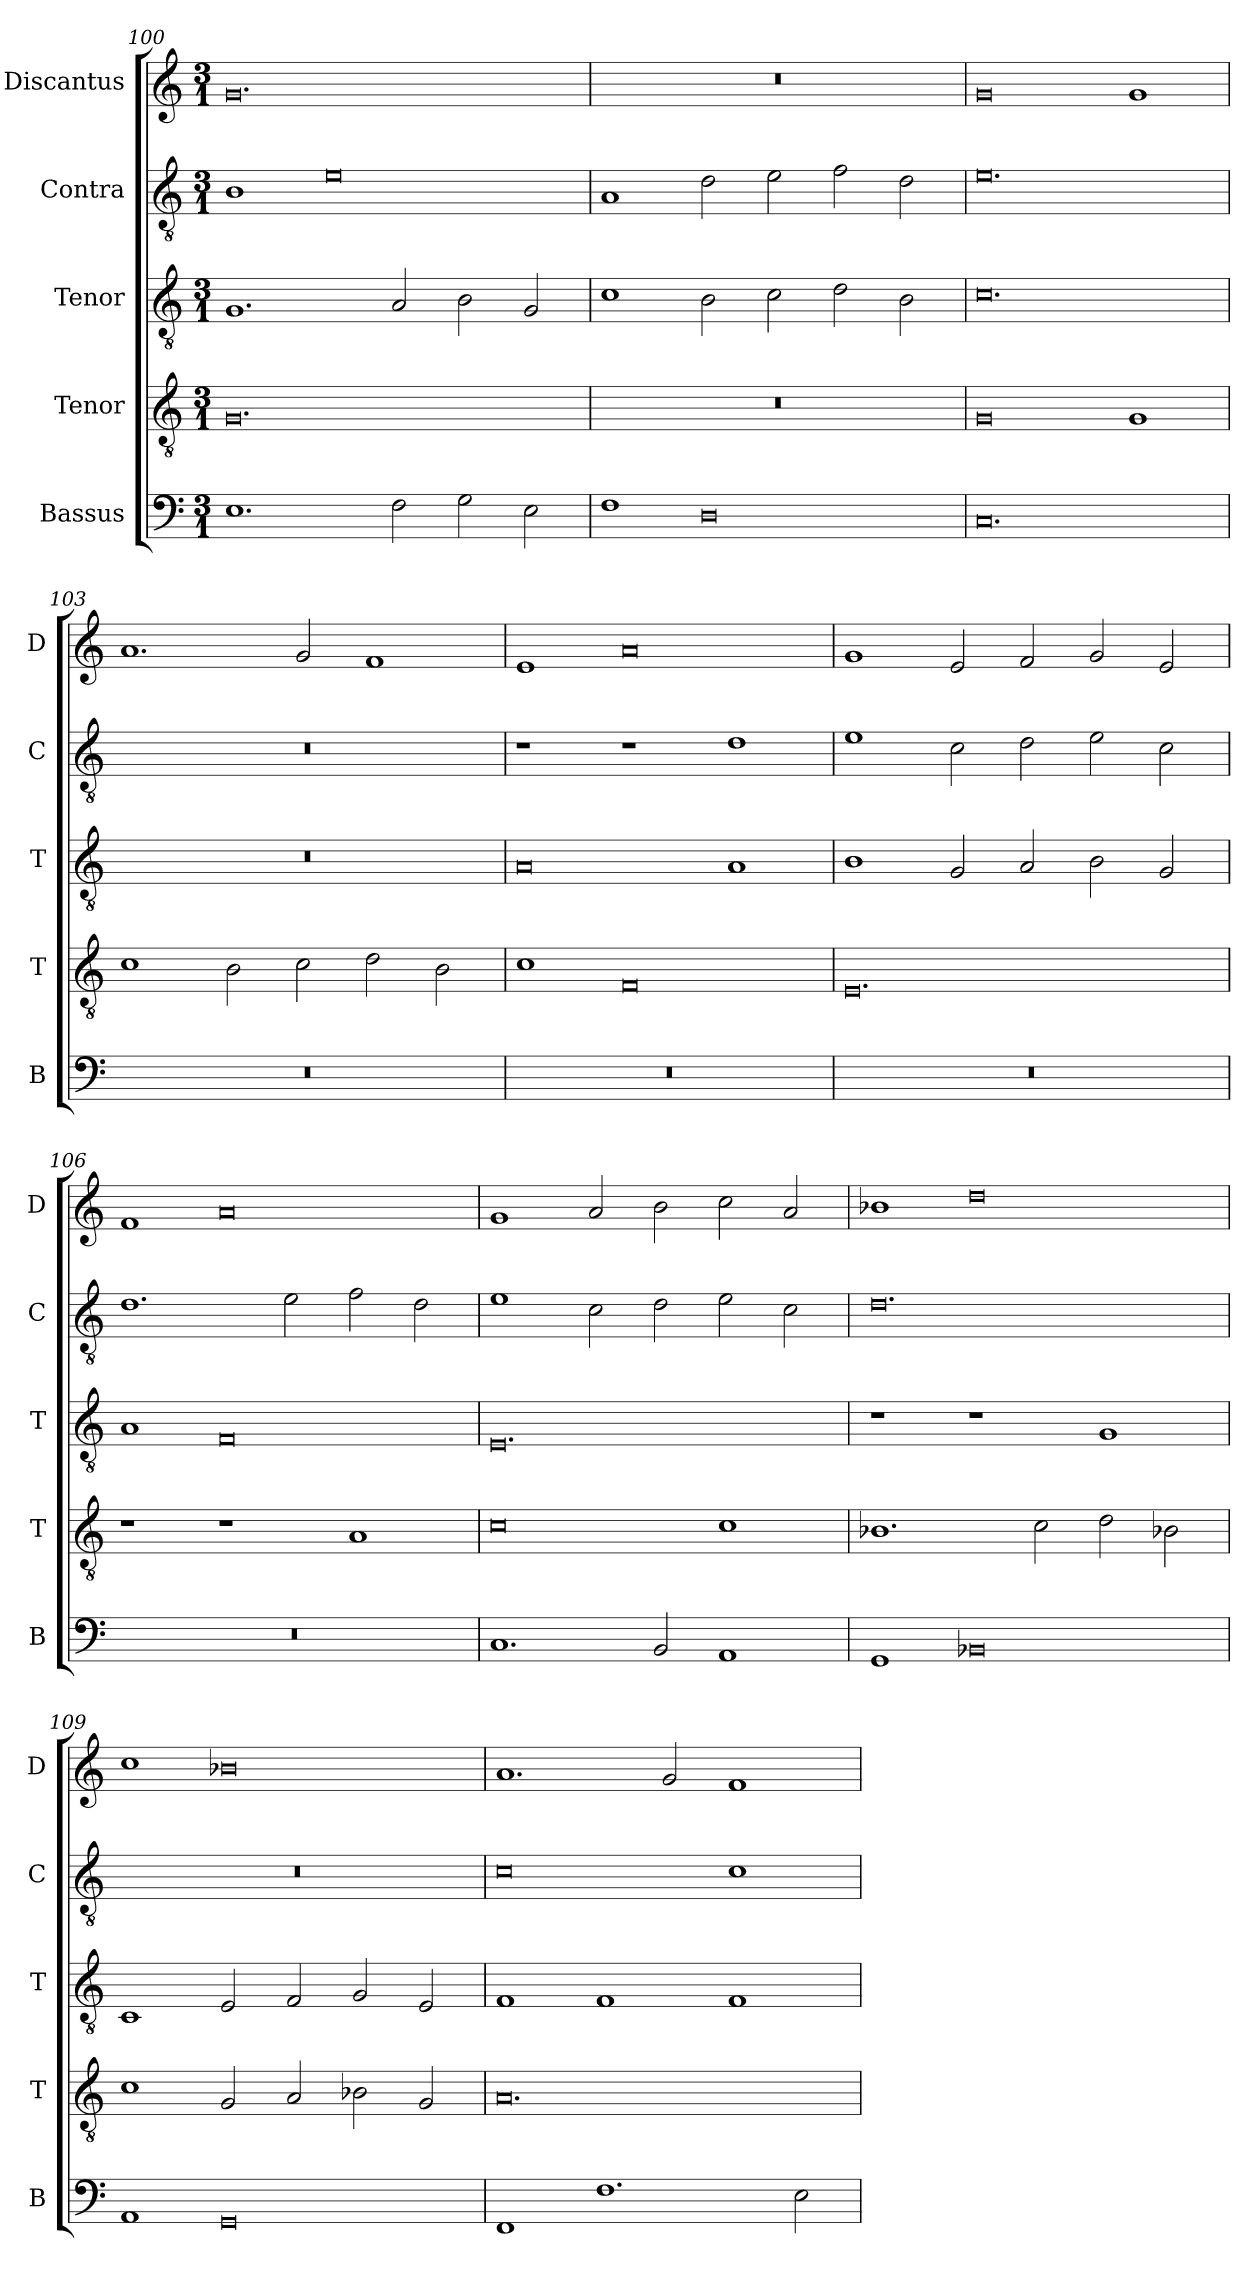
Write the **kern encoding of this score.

**kern	**kern	**kern	**kern	**kern
*part5	*part4	*part3	*part2	*part1
*staff5	*staff4	*staff3	*staff2	*staff1
*I"Bassus	*I"Tenor	*I"Tenor	*I"Contra	*I"Discantus
*I'B	*I'T	*I'T	*I'C	*I'D
*clefF4	*clefGv2	*clefGv2	*clefGv2	*clefG2
*k[]	*k[]	*k[]	*k[]	*k[]
*M3/1	*M3/1	*M3/1	*M3/1	*M3/1
=100	=100	=100	=100	=100
1.E	0.G	1.G	1B	0.g
.	.	.	0e	.
2F\	.	2A/	.	.
2G\	.	2B\	.	.
2E\	.	2G/	.	.
=101	=101	=101	=101	=101
1F	0.r	1c	1A	0.r
0D	.	2B\	2d\	.
.	.	2c\	2e\	.
.	.	2d\	2f\	.
.	.	2B\	2d\	.
=102	=102	=102	=102	=102
0.C	0G	0.c	0.e	0g
.	1G	.	.	1g
=103	=103	=103	=103	=103
0.r	1c	0.r	0.r	1.a
.	2B\	.	.	.
.	2c\	.	.	2g/
.	2d\	.	.	1f
.	2B\	.	.	.
=104	=104	=104	=104	=104
0.r	1c	0A	1r	1e
.	0F	.	1r	0a
.	.	1A	1d	.
=105	=105	=105	=105	=105
0.r	0.E	1B	1e	1g
.	.	2G/	2c\	2e/
.	.	2A/	2d\	2f/
.	.	2B\	2e\	2g/
.	.	2G/	2c\	2e/
=106	=106	=106	=106	=106
0.r	1r	1A	1.d	1f
.	1r	0F	.	0a
.	.	.	2e\	.
.	1A	.	2f\	.
.	.	.	2d\	.
=107	=107	=107	=107	=107
1.C	0c	0.E	1e	1g
.	.	.	2c\	2a/
2BB/	.	.	2d\	2b\
1AA	1c	.	2e\	2cc\
.	.	.	2c\	2a/
=108	=108	=108	=108	=108
1GG	1.B-X	1r	0.d	1b-X
0BB-X	.	1r	.	0dd
.	2c\	.	.	.
.	2d\	1G	.	.
.	2B-X\	.	.	.
=109	=109	=109	=109	=109
1AA	1c	1C	0.r	1cc
0GG	2G/	2E/	.	0b-X
.	2A/	2F/	.	.
.	2B-X\	2G/	.	.
.	2G/	2E/	.	.
=110	=110	=110	=110	=110
1FF	0.A	1F	0c	1.a
1.F	.	1F	.	.
.	.	.	.	2g/
.	.	1F	1c	1f
2E\	.	.	.	.
=	=	=	=	=
*-	*-	*-	*-	*-
